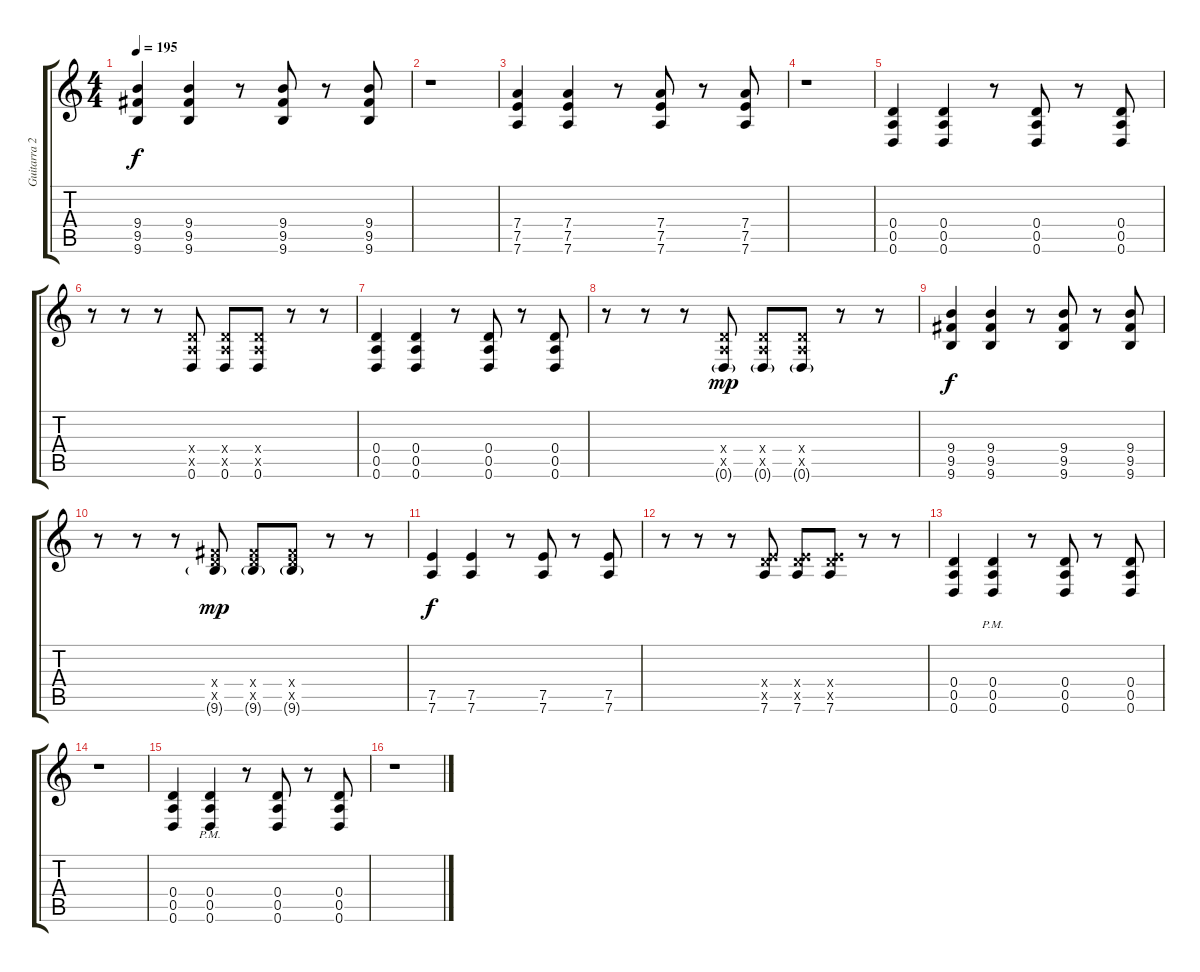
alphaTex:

\track ("Guitarra 2" "Guitarra 2") {instrument overdrivenguitar}
\staff {score tabs}
\tuning (E4 B3 G3 D3 A2 D2) {hide}
\ts (4 4)
\tempo 195
\clef g2
\ks c
(9.4 9.5 9.6).4{dy f} (9.4 9.5 9.6).4 r.8 (9.4 9.5 9.6).8 r.8 (9.4 9.5 9.6).8 |
r.1 |
(7.4 7.5 7.6).4 (7.4 7.5 7.6).4 r.8 (7.4 7.5 7.6).8 r.8 (7.4 7.5 7.6).8 |
r.1 |
(0.4 0.5 0.6).4 (0.4 0.5 0.6).4 r.8 (0.4 0.5 0.6).8 r.8 (0.4 0.5 0.6).8 |
r.8 r.8 r.8 (0.4{x} 0.5{x} 0.6).8 (0.4{x} 0.5{x} 0.6).8 (0.4{x} 0.5{x} 0.6).8 r.8 r.8 |
(0.4 0.5 0.6).4 (0.4 0.5 0.6).4 r.8 (0.4 0.5 0.6).8 r.8 (0.4 0.5 0.6).8 |
r.8 r.8 r.8 (0.4{x} 0.5{x} 0.6{g}).8{dy mp} (0.4{x} 0.5{x} 0.6{g}).8 (0.4{x} 0.5{x} 0.6{g}).8 r.8 r.8 |
(9.4 9.5 9.6).4{dy f} (9.4 9.5 9.6).4 r.8 (9.4 9.5 9.6).8 r.8 (9.4 9.5 9.6).8 |
r.8 r.8 r.8 (0.4{x} 9.5{x} 9.6{g}).8{dy mp} (0.4{x} 9.5{x} 9.6{g}).8 (0.4{x} 9.5{x} 9.6{g}).8 r.8 r.8 |
(7.5 7.6).4{dy f} (7.5 7.6).4 r.8 (7.5 7.6).8 r.8 (7.5 7.6).8 |
r.8 r.8 r.8 (0.4{x} 7.5{x} 7.6).8 (0.4{x} 7.5{x} 7.6).8 (0.4{x} 7.5{x} 7.6).8 r.8 r.8 |
(0.4 0.5 0.6).4 (0.4 0.5{pm} 0.6).4 r.8 (0.4 0.5 0.6).8 r.8 (0.4 0.5 0.6).8 |
r.1 |
(0.4 0.5 0.6).4 (0.4 0.5{pm} 0.6).4 r.8 (0.4 0.5 0.6).8 r.8 (0.4 0.5 0.6).8 |
r.1
